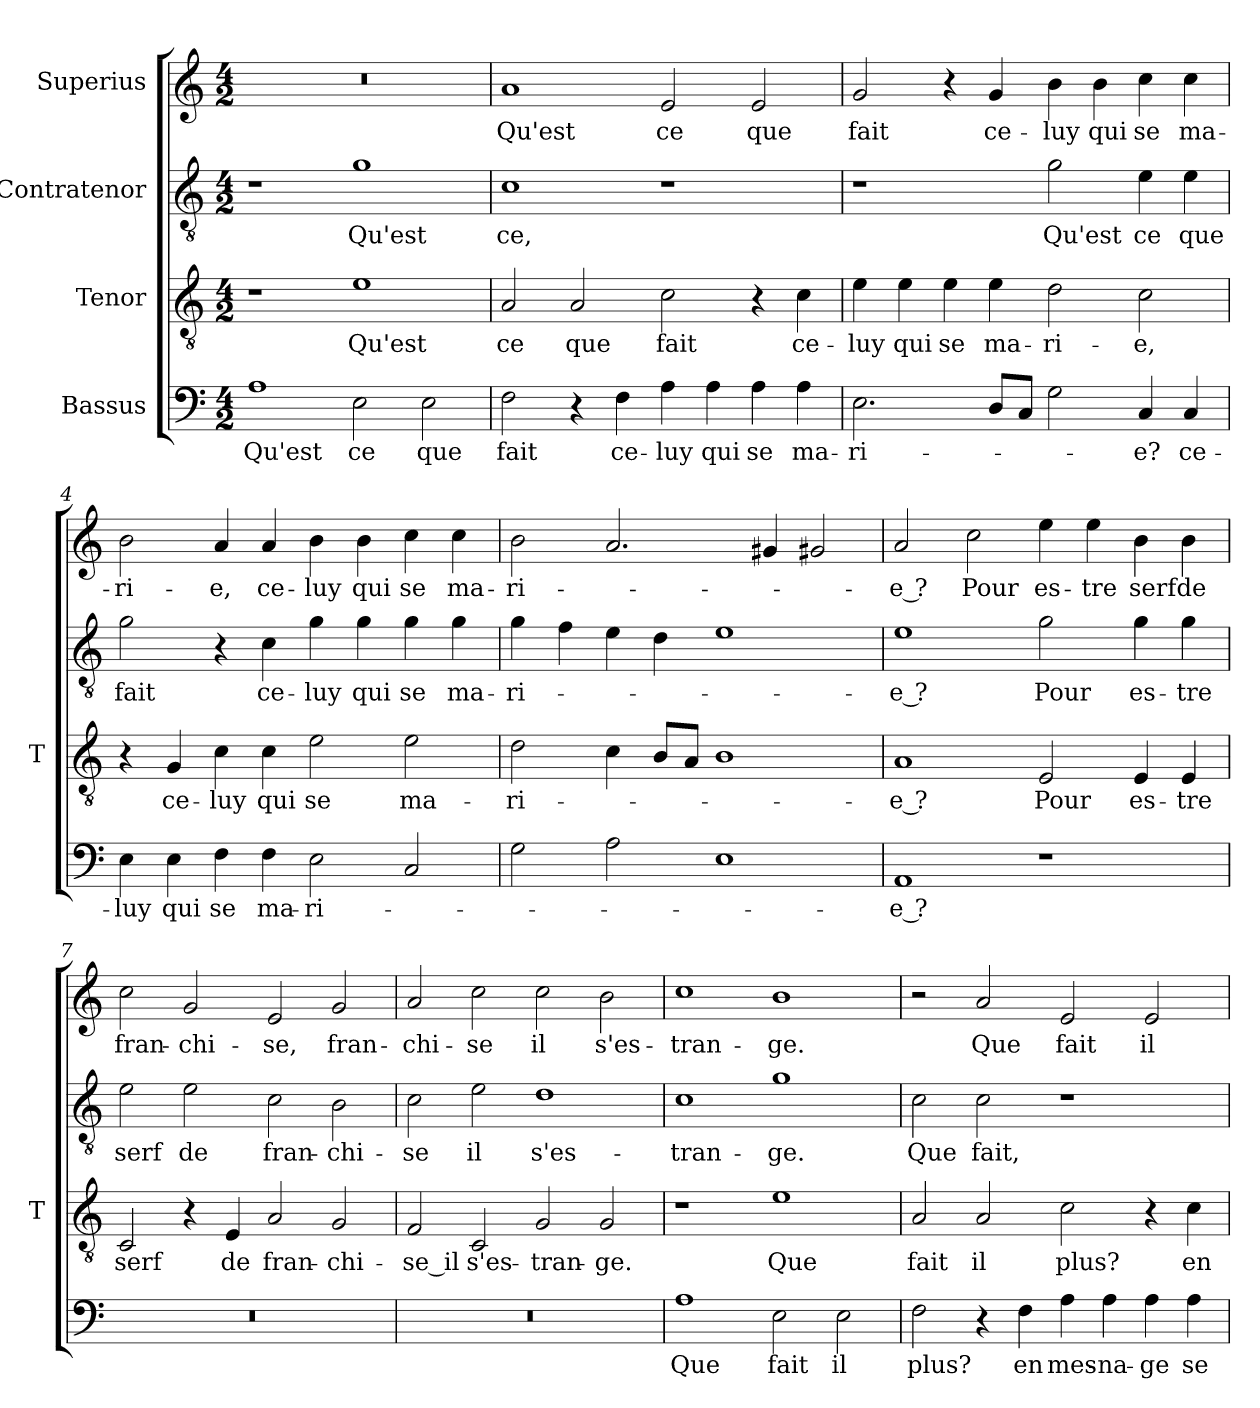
**kern	**text	**kern	**text	**kern	**text	**kern	**text
*part4	*part4	*part3	*part3	*part2	*part2	*part1	*part1
*staff4	*staff4	*staff3	*staff3	*staff2	*staff2	*staff1	*staff1
*I"Bassus	*	*I"Tenor	*	*I"Contratenor	*	*I"Superius	*
*	*	*I'T	*	*	*	*	*
*clefF4	*	*clefGv2	*	*clefGv2	*	*clefG2	*
*k[]	*	*k[]	*	*k[]	*	*k[]	*
*M4/2	*	*M4/2	*	*M4/2	*	*M4/2	*
=1	=1	=1	=1	=1	=1	=1	=1
1A	-Qu'est	1r	.	1r	.	0r	.
2E	-ce	1e	-Qu'est	1g	-Qu'est	.	.
2E	-que	.	.	.	.	.	.
=2	=2	=2	=2	=2	=2	=2	=2
2F	-fait	2A	-ce	1c	-ce,	1a	-Qu'est
4r	.	2A	-que	.	.	.	.
4F	ce-	.	.	.	.	.	.
4A	-luy	2c	-fait	1r	.	2e	-ce
4A	-qui	.	.	.	.	.	.
4A	-se	4r	.	.	.	2e	-que
4A	ma-	4c	ce-	.	.	.	.
=3	=3	=3	=3	=3	=3	=3	=3
2.E	ri-	4e	-luy	1r	.	2g	-fait
.	.	4e	-qui	.	.	.	.
.	.	4e	-se	.	.	4r	.
8DL	.	4e	ma-	.	.	4g	ce-
8CJ	.	.	.	.	.	.	.
2G	.	2d	ri-	2g	-Qu'est	4b	-luy
.	.	.	.	.	.	4b	-qui
4C	-e?	2c	-e,	4e	-ce	4cc	-se
4C	ce-	.	.	4e	-que	4cc	ma-
=4	=4	=4	=4	=4	=4	=4	=4
4E	-luy	4r	.	2g	-fait	2b	ri-
4E	-qui	4G	ce-	.	.	.	.
4F	-se	4c	-luy	4r	.	4a	-e,
4F	ma-	4c	-qui	4c	ce-	4a	ce-
2E	ri-	2e	-se	4g	-luy	4b	-luy
.	.	.	.	4g	-qui	4b	-qui
2C	.	2e	ma-	4g	-se	4cc	-se
.	.	.	.	4g	ma-	4cc	ma-
=5	=5	=5	=5	=5	=5	=5	=5
2G	.	2d	ri-	4g	ri-	2b	ri-
.	.	.	.	4f	.	.	.
2A	.	4c	.	4e	.	2.a	.
.	.	8BL	.	4d	.	.	.
.	.	8AJ	.	.	.	.	.
1E	.	1B	.	1e	.	.	.
.	.	.	.	.	.	4g#X	.
.	.	.	.	.	.	2g#X	.
=6	=6	=6	=6	=6	=6	=6	=6
1AA	-e ?	1A	-e ?	1e	-e ?	2a	-e ?
.	.	.	.	.	.	2cc	-Pour
1r	.	2E	-Pour	2g	-Pour	4ee	es-
.	.	.	.	.	.	4ee	-tre
.	.	4E	es-	4g	es-	4b	-serf
.	.	4E	-tre	4g	-tre	4b	-de
=7	=7	=7	=7	=7	=7	=7	=7
0r	.	2C	-serf	2e	-serf	2cc	fran-
.	.	4r	.	2e	-de	2g	chi-
.	.	4E	-de	.	.	.	.
.	.	2A	fran-	2c	fran-	2e	-se,
.	.	2G	chi-	2B	chi-	2g	fran-
=8	=8	=8	=8	=8	=8	=8	=8
0r	.	2F	-se_il	2c	-se	2a	chi-
.	.	2C	s'es-	2e	-il	2cc	-se
.	.	2G	tran-	1d	s'es-	2cc	-il
.	.	2G	-ge.	.	.	2b	s'es-
=9	=9	=9	=9	=9	=9	=9	=9
1A	-Que	1r	.	1c	tran-	1cc	tran-
2E	-fait	1e	-Que	1g	-ge.	1b	-ge.
2E	-il	.	.	.	.	.	.
=10	=10	=10	=10	=10	=10	=10	=10
2F	-plus?	2A	-fait	2c	-Que	2r	.
4r	.	2A	-il	2c	-fait,	2a	-Que
4F	-en	.	.	.	.	.	.
4A	mes-	2c	-plus?	1r	.	2e	-fait
4A	na-	.	.	.	.	.	.
4A	-ge	4r	.	.	.	2e	-il
4A	-se	4c	-en	.	.	.	.
=	=	=	=	=	=	=	=
*-	*-	*-	*-	*-	*-	*-	*-
